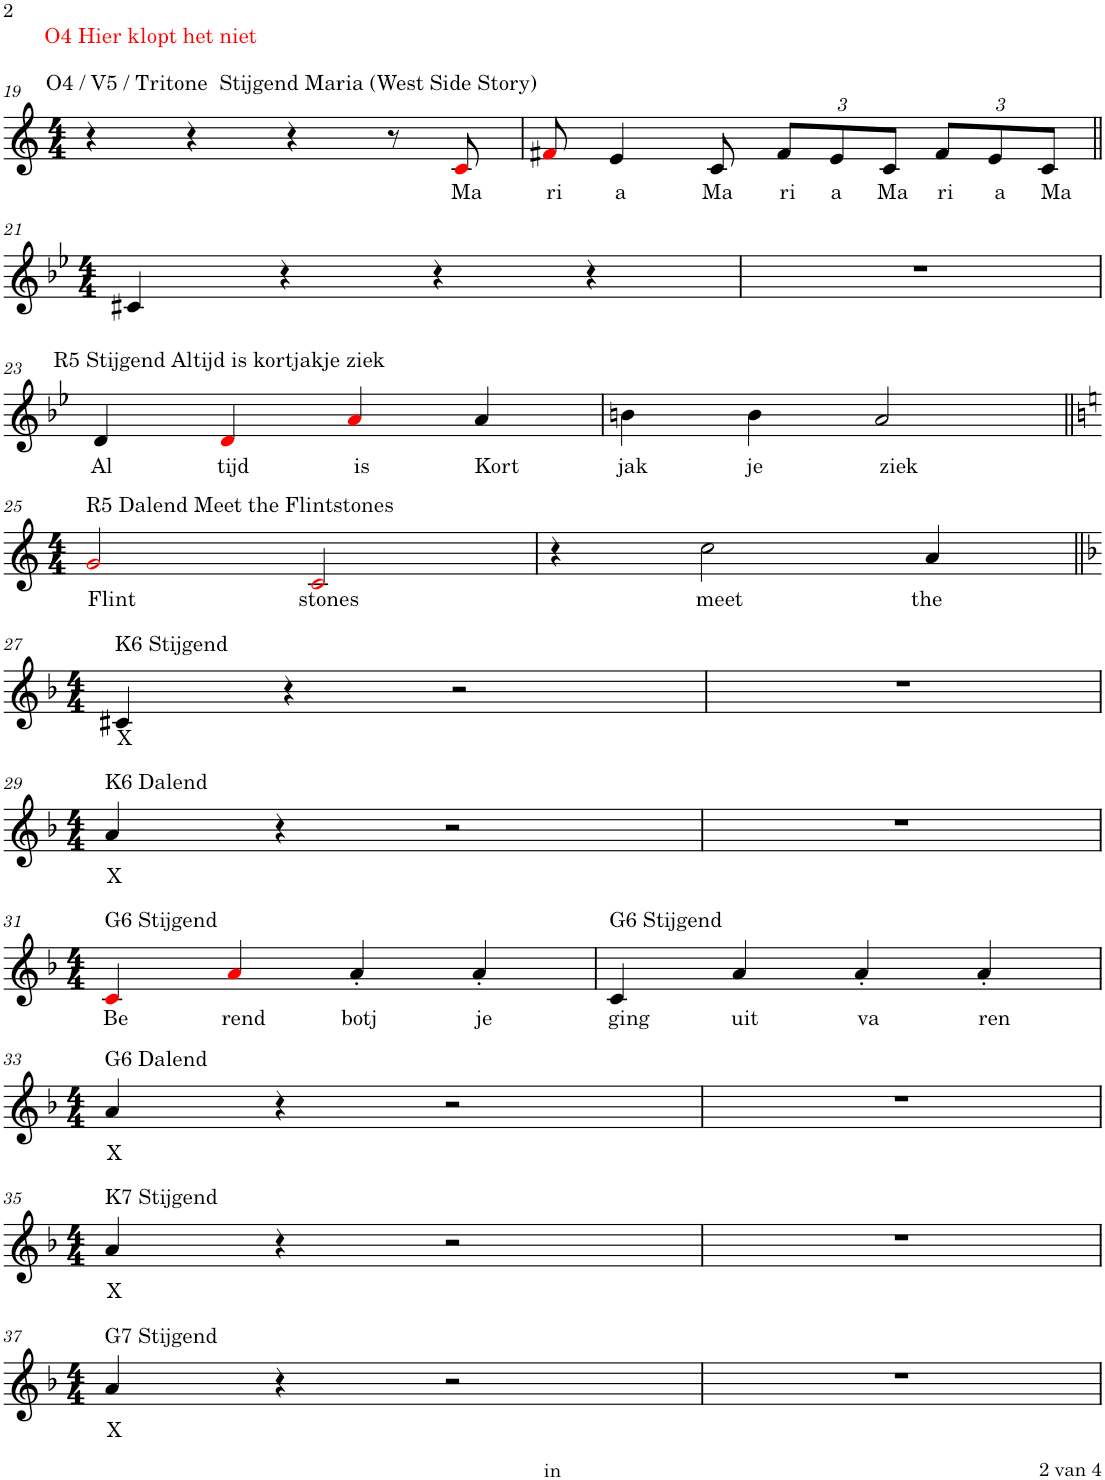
**kern
*part1
*staff1
*I"Piano
*I'Pno.
!!LO:PB:g=z
*clefG2
*k[]
*M4/4
=19
!LO:TX:a:t=O4 / V5 / Tritone  Stijgend Maria (West Side Story)
!LO:TX:a:color=#FF0000:t=O4 Hier klopt het niet
4r
4r
4r
8r
!LO:TX:b:t=Ma           ri         a             Ma        ri      a      Ma     ri       a      Ma
8ci/
=20
8f#Xi/
4e/
8c/
*Xbrackettup
12f#/L
12e/
12c/J
12f#/L
12e/
12c/J
!!LO:LB:g=z
=21||
*k[b-e-]
*M4/4
4c#X/
4r
4r
4r
=22
1r
!!LO:LB:g=z
=23
!LO:TX:a:t=R5 Stijgend Altijd is kortjakje ziek
!LO:TX:b:t=Al                  tijd                  is                  Kort                 jak                 je                    ziek
4d/
4di/
4ai/
4a/
=24
4bn\
4b\
2a/
!!LO:LB:g=z
=25||
*k[]
*M4/4
!LO:TX:a:t=R5 Dalend Meet the Flintstones
!LO:TX:b:t=Flint                            stones                                                          meet                             the
2gi/
2ci/
=26
4r
2cc\
4a/
!!LO:LB:g=z
=27||
*k[b-]
*M4/4
!LO:TX:a:t=K6 Stijgend
!LO:TX:b:t=X
4c#X/
4r
2r
=28
1r
!!LO:LB:g=z
=29
*M4/4
!LO:TX:a:t=K6 Dalend
!LO:TX:b:t=X
4a/
4r
2r
=30
1r
!!LO:LB:g=z
=31
*k[b-]
*M4/4
!LO:TX:a:t=G6 Stijgend
!LO:TX:b:t=Be                rend             botj                 je
4ci/
4ai/
4a'/
4a'/
=32
!LO:TX:a:t=G6 Stijgend
!LO:TX:b:t=ging              uit                 va                 ren
4c/
4a/
4a'/
4a'/
!!LO:LB:g=z
=33
*M4/4
!LO:TX:a:t=G6 Dalend
!LO:TX:b:t=X
4a/
4r
2r
=34
1r
!!LO:LB:g=z
=35
*M4/4
!LO:TX:a:t=K7 Stijgend
!LO:TX:b:t=X
4a/
4r
2r
=36
1r
!!LO:LB:g=z
=37
*M4/4
!LO:TX:a:t=G7 Stijgend
!LO:TX:b:t=X
4a/
4r
2r
=38
1r
=
*-
